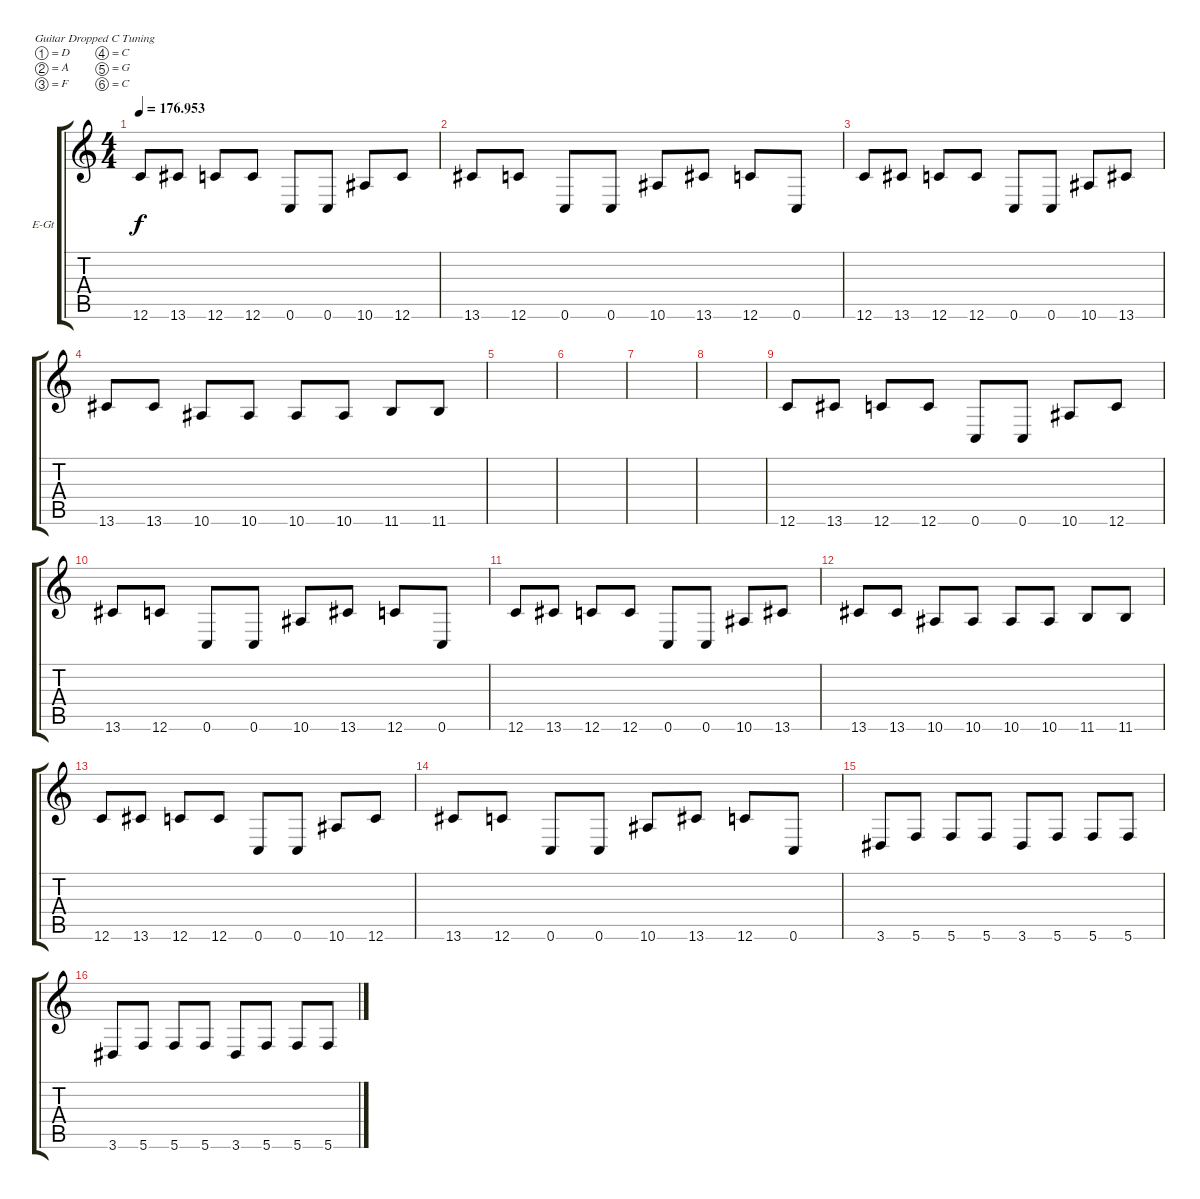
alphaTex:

\defaultSystemsLayout 4
\bracketExtendMode groupsimilarinstruments
\firstSystemTrackNameOrientation horizontal
\otherSystemsTrackNameOrientation horizontal
\track ("Richard" "E-Gt") {instrument distortionguitar}
\staff {score tabs}
\tuning (D4 A3 F3 C3 G2 C2)
\ts (4 4)
\tempo
176.953
\accidentals auto
\clef g2
\ottava regular
\simile none
\ks c
12.6.8{dy f} 13.6.8 12.6.8 12.6.8 0.6.8 0.6.8 10.6.8 12.6.8 |
13.6.8 12.6.8 0.6.8 0.6.8 10.6.8 13.6.8 12.6.8 0.6.8 |
12.6.8 13.6.8 12.6.8 12.6.8 0.6.8 0.6.8 10.6.8 13.6.8 |
13.6.8 13.6.8 10.6.8 10.6.8 10.6.8 10.6.8 11.6.8 11.6.8 |
|
|
|
|
12.6.8 13.6.8 12.6.8 12.6.8 0.6.8 0.6.8 10.6.8 12.6.8 |
13.6.8 12.6.8 0.6.8 0.6.8 10.6.8 13.6.8 12.6.8 0.6.8 |
12.6.8 13.6.8 12.6.8 12.6.8 0.6.8 0.6.8 10.6.8 13.6.8 |
13.6.8 13.6.8 10.6.8 10.6.8 10.6.8 10.6.8 11.6.8 11.6.8 |
12.6.8 13.6.8 12.6.8 12.6.8 0.6.8 0.6.8 10.6.8 12.6.8 |
13.6.8 12.6.8 0.6.8 0.6.8 10.6.8 13.6.8 12.6.8 0.6.8 |
3.6.8 5.6.8 5.6.8 5.6.8 3.6.8 5.6.8 5.6.8 5.6.8 |
3.6.8 5.6.8 5.6.8 5.6.8 3.6.8 5.6.8 5.6.8 5.6.8
